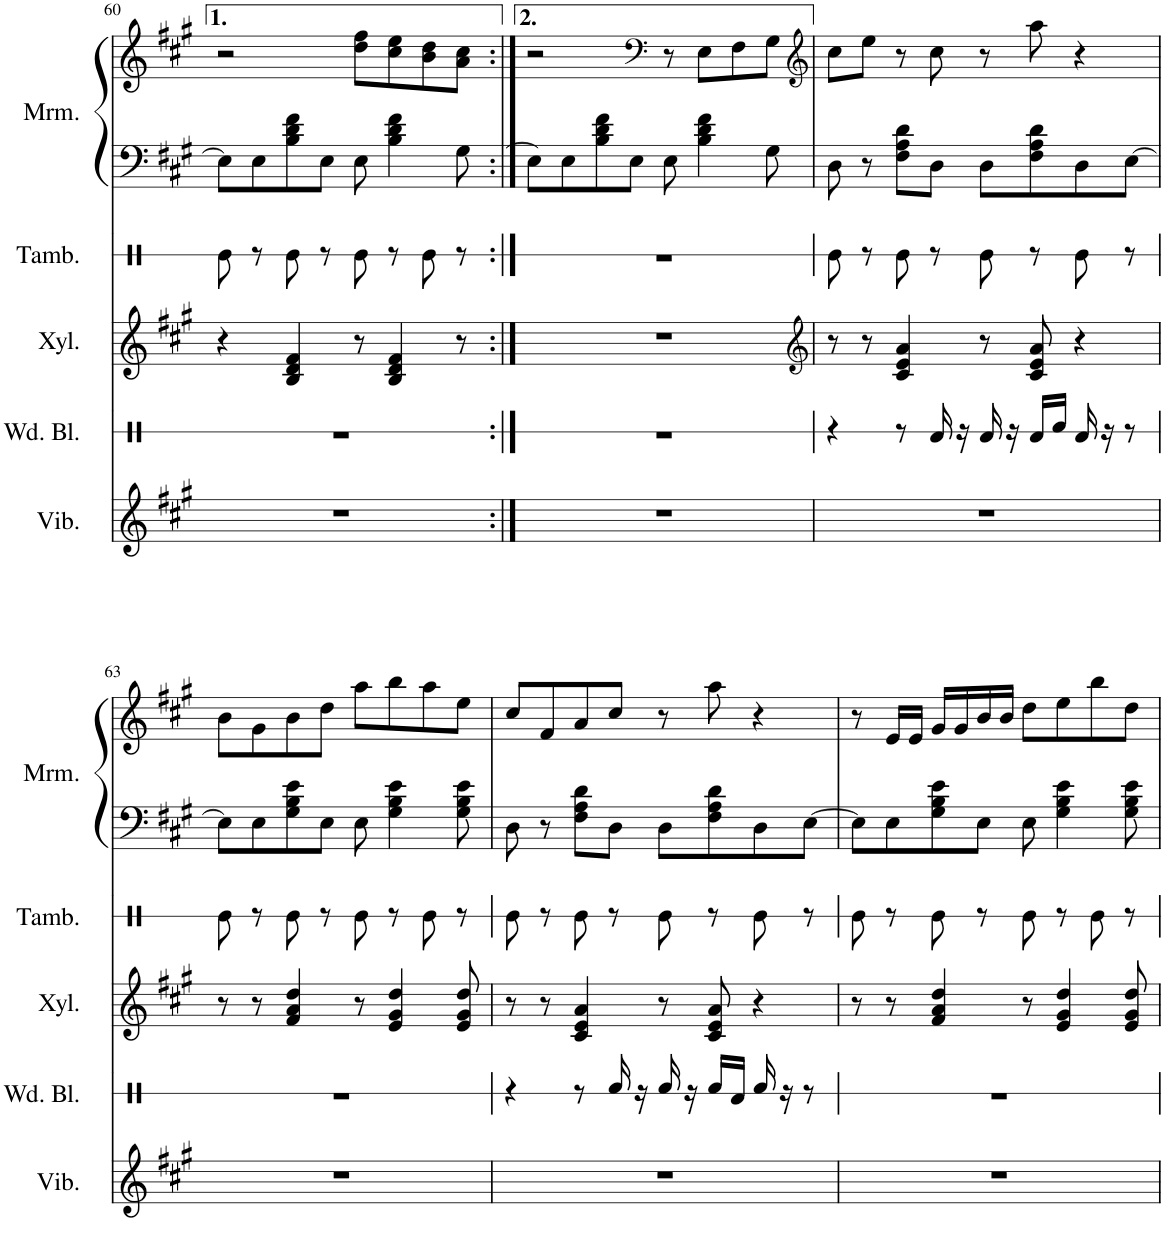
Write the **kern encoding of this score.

**kern	**kern	**kern	**kern	**kern	**kern
*part5	*part4	*part3	*part2	*part1	*part1
*staff6	*staff5	*staff4	*staff3	*staff2	*staff1
*I"Vibraphone	*I"Wood Blocks	*I"Xylophone	*I"Tambourine	*I"Marimba	*
*I'Vib.	*I'Wd. Bl.	*I'Xyl.	*I'Tamb.	*I'Mrm.	*
!!LO:PB:g=z
*clefG2	*clefX	*clefG2	*clefX	*clefF4	*clefG2
*	*	*Trd-7c-12	*	*	*
*k[f#c#g#]	*k[]	*k[f#c#g#]	*k[]	*k[f#c#g#]	*k[f#c#g#]
*M4/4	*M4/4	*M4/4	*M4/4	*M4/4	*M4/4
=60	=60	=60	=60	=60	=60
1r	1r	4r	8Re\	8E\L]	2r
.	.	.	8r	8E\	.
.	.	4B/ 4d/ 4f#/	8Re\	8B\ 8d\ 8f#\	.
.	.	.	8r	8E\J	.
.	.	8r	8Re\	8E\	8dd\ 8ff#\L
.	.	4B/ 4d/ 4f#/	8r	4B\ 4d\ 4f#\	8cc#\ 8ee\
.	.	.	8Re\	.	8b\ 8dd\
.	.	8r	8r	8G#\	8a\ 8cc#\J
=61:|!	=61:|!	=61:|!	=61:|!	=61:|!	=61:|!
1r	1r	1r	1r	[8E\L	2r
.	.	.	.	8E\]	.
.	.	.	.	8B\ 8d\ 8f#\	.
.	.	.	.	8E\J	.
*	*	*	*	*	*clefF4
.	.	.	.	8E\	8r
.	.	.	.	4B\ 4d\ 4f#\	8E\L
.	.	.	.	.	8F#\
.	.	.	.	8G#\	8G#\J
=62	=62	=62	=62	=62	=62
*	*	*clefG2	*	*	*clefG2
1r	4r	8r	8Re\	8D\	8cc#\L
.	.	8r	8r	8r	8ee\J
.	8r	4c#/ 4e/ 4a/	8Re\	8F#\ 8A\ 8d\L	8r
.	16Rd/	.	8r	8D\J	8cc#\
.	16r	.	.	.	.
.	16Rd/	8r	8Re\	8D\L	8r
.	16r	.	.	.	.
.	16Rd/LL	8c#/ 8e/ 8a/	8r	8F#\ 8A\ 8d\	8aa\
.	16Rf/JJ	.	.	.	.
.	16Rd/	4r	8Re\	8D\	4r
.	16r	.	.	.	.
.	8r	.	8r	[8E\J	.
!!LO:LB:g=z
=63	=63	=63	=63	=63	=63
1r	1r	8r	8Re\	8E\L]	8b\L
.	.	8r	8r	8E\	8g#\
.	.	4f#/ 4a/ 4dd/	8Re\	8G#\ 8B\ 8e\	8b\
.	.	.	8r	8E\J	8dd\J
.	.	8r	8Re\	8E\	8aa\L
.	.	4e/ 4g#/ 4dd/	8r	4G#\ 4B\ 4e\	8bb\
.	.	.	8Re\	.	8aa\
.	.	8e/ 8g#/ 8dd/	8r	8G#\ 8B\ 8e\	8ee\J
=64	=64	=64	=64	=64	=64
1r	4r	8r	8Re\	8D\	8cc#/L
.	.	8r	8r	8r	8f#/
.	8r	4c#/ 4e/ 4a/	8Re\	8F#\ 8A\ 8d\L	8a/
.	16Rf/	.	8r	8D\J	8cc#/J
.	16r	.	.	.	.
.	16Rf/	8r	8Re\	8D\L	8r
.	16r	.	.	.	.
.	16Rf/LL	8c#/ 8e/ 8a/	8r	8F#\ 8A\ 8d\	8aa\
.	16Rd/JJ	.	.	.	.
.	16Rf/	4r	8Re\	8D\	4r
.	16r	.	.	.	.
.	8r	.	8r	[8E\J	.
=65	=65	=65	=65	=65	=65
1r	1r	8r	8Re\	8E\L]	8r
.	.	8r	8r	8E\	16e/LL
.	.	.	.	.	16e/JJ
.	.	4f#/ 4a/ 4dd/	8Re\	8G#\ 8B\ 8e\	16g#/LL
.	.	.	.	.	16g#/
.	.	.	8r	8E\J	16b/
.	.	.	.	.	16b/JJ
.	.	8r	8Re\	8E\	8dd\L
.	.	4e/ 4g#/ 4dd/	8r	4G#\ 4B\ 4e\	8ee\
.	.	.	8Re\	.	8bb\
.	.	8e/ 8g#/ 8dd/	8r	8G#\ 8B\ 8e\	8dd\J
=	=	=	=	=	=
*-	*-	*-	*-	*-	*-
